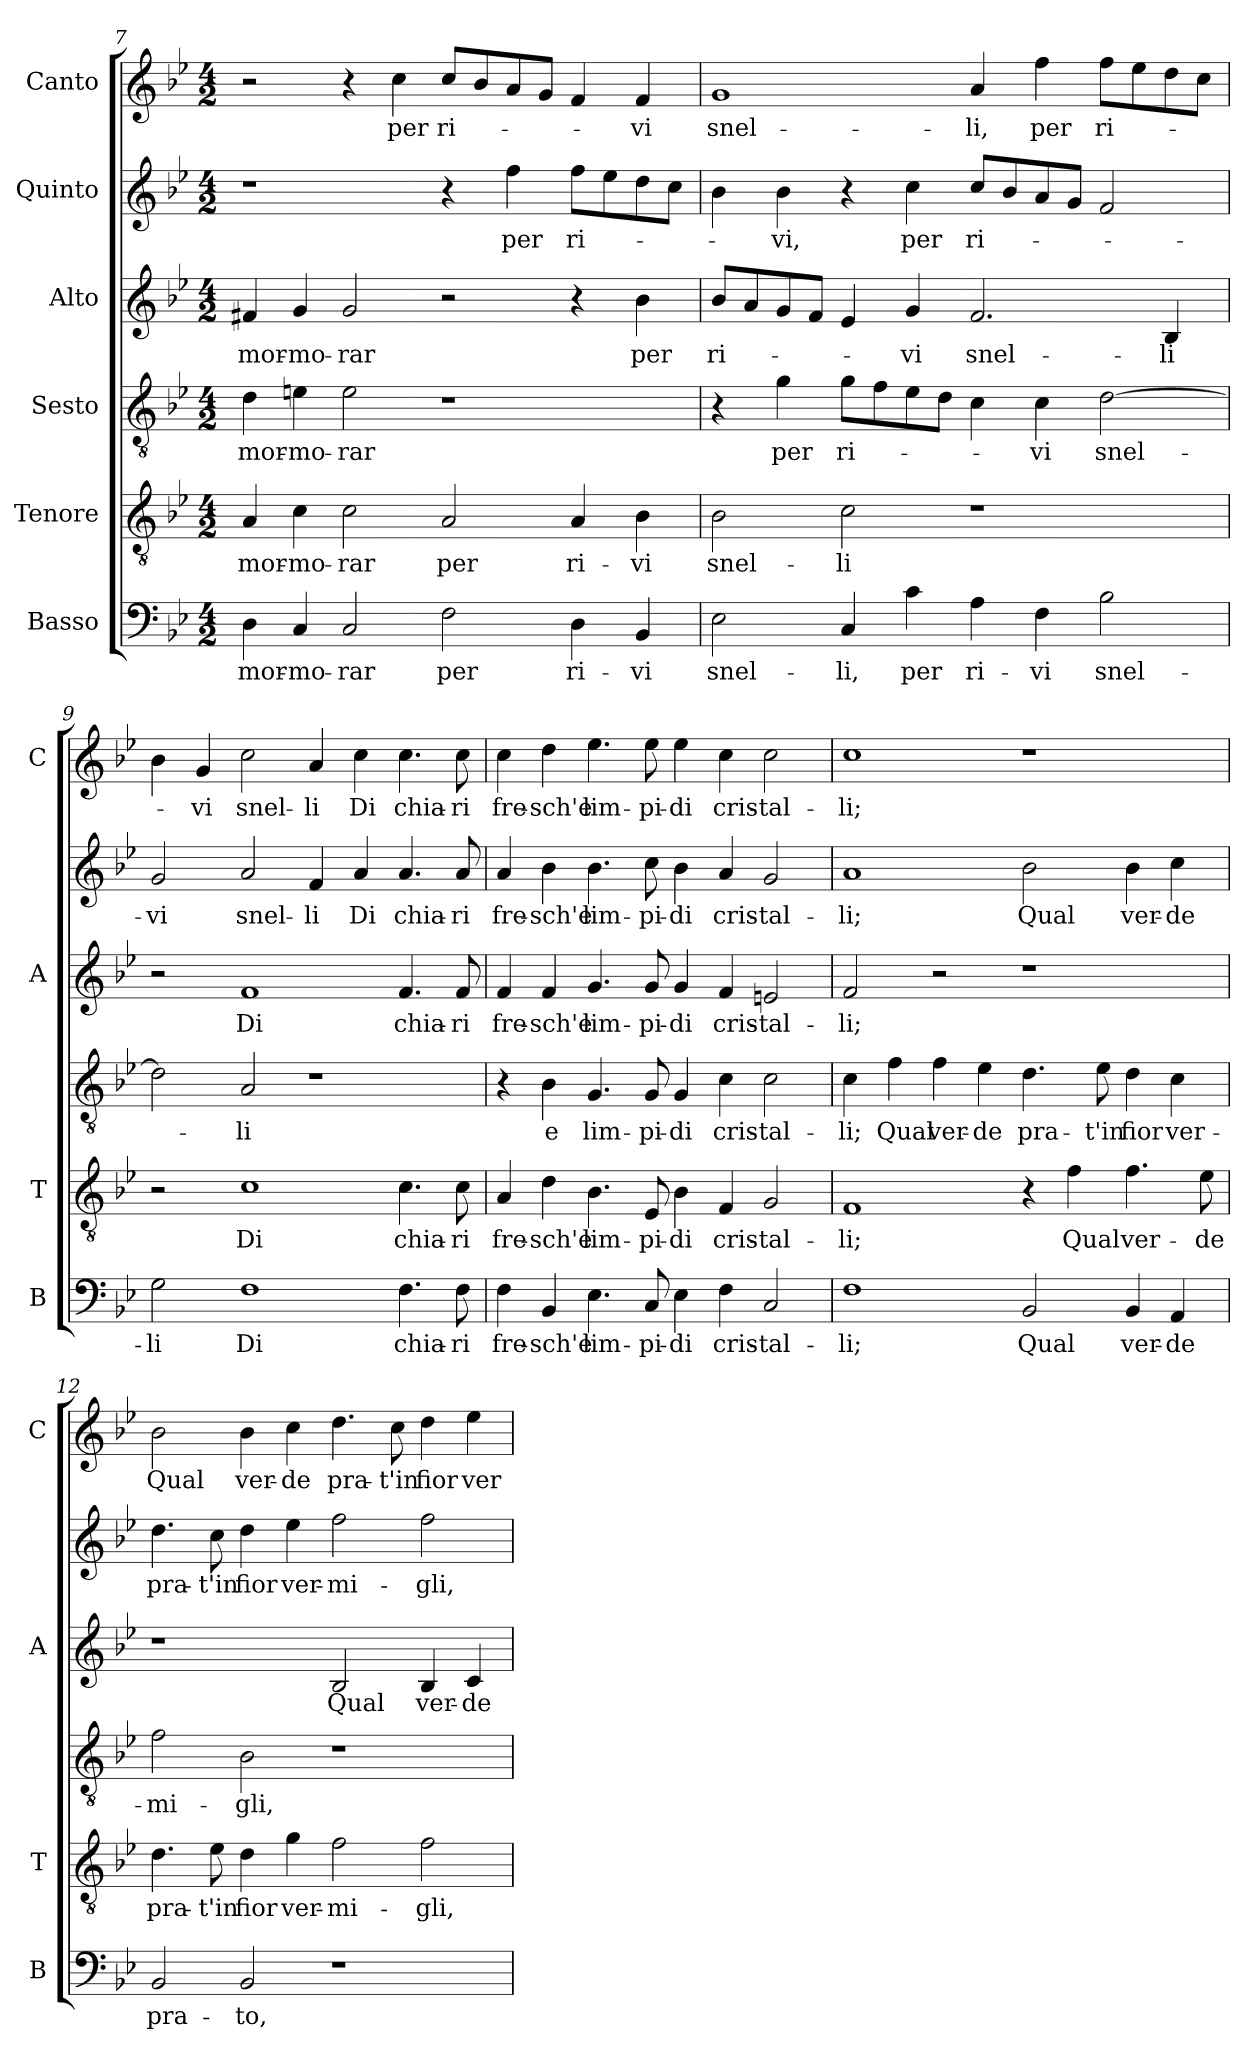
**kern	**text	**kern	**text	**kern	**text	**kern	**text	**kern	**text	**kern	**text
*part6	*part6	*part5	*part5	*part4	*part4	*part3	*part3	*part2	*part2	*part1	*part1
*staff6	*staff6	*staff5	*staff5	*staff4	*staff4	*staff3	*staff3	*staff2	*staff2	*staff1	*staff1
*I"Basso	*	*I"Tenore	*	*I"Sesto	*	*I"Alto	*	*I"Quinto	*	*I"Canto	*
*I'B	*	*I'T	*	*	*	*I'A	*	*	*	*I'C	*
*clefF4	*	*clefGv2	*	*clefGv2	*	*clefG2	*	*clefG2	*	*clefG2	*
*k[b-e-]	*	*k[b-e-]	*	*k[b-e-]	*	*k[b-e-]	*	*k[b-e-]	*	*k[b-e-]	*
*B-:	*	*B-:	*	*B-:	*	*B-:	*	*B-:	*	*B-:	*
*M4/2	*	*M4/2	*	*M4/2	*	*M4/2	*	*M4/2	*	*M4/2	*
=7	=7	=7	=7	=7	=7	=7	=7	=7	=7	=7	=7
!	!LO:LY:b	!	!LO:LY:b	!	!LO:LY:b	!	!LO:LY:b	!	!	!	!
4D\	mor-	4A/	mor-	4d\	mor-	4f#X/	mor-	1r	.	2r	.
!	!LO:LY:b	!	!LO:LY:b	!	!LO:LY:b	!	!LO:LY:b	!	!	!	!
4C/	-mo-	4c\	-mo-	4en\	-mo-	4g/	-mo-	.	.	.	.
!	!LO:LY:b	!	!LO:LY:b	!	!LO:LY:b	!	!LO:LY:b	!	!	!	!
2C/	-rar	2c\	-rar	2e\	-rar	2g/	-rar	.	.	4r	.
!	!	!	!	!	!	!	!	!	!	!	!LO:LY:b
.	.	.	.	.	.	.	.	.	.	4cc\	per
!	!LO:LY:b	!	!LO:LY:b	!	!	!	!	!	!	!	!LO:LY:b
2F\	per	2A/	per	1r	.	2r	.	4r	.	8cc/L	ri-
.	.	.	.	.	.	.	.	.	.	8b-/	.
!	!	!	!	!	!	!	!	!	!LO:LY:b	!	!
.	.	.	.	.	.	.	.	4ff\	per	8a/	.
.	.	.	.	.	.	.	.	.	.	8g/J	.
!	!LO:LY:b	!	!LO:LY:b	!	!	!	!	!	!LO:LY:b	!	!
4D\	ri-	4A/	ri-	.	.	4r	.	8ff\L	ri-	4f/	.
.	.	.	.	.	.	.	.	8ee-\	.	.	.
!	!LO:LY:b	!	!LO:LY:b	!	!	!	!LO:LY:b	!	!	!	!LO:LY:b
4BB-/	-vi	4B-\	-vi	.	.	4b-\	per	8dd\	.	4f/	-vi
.	.	.	.	.	.	.	.	8cc\J	.	.	.
=8	=8	=8	=8	=8	=8	=8	=8	=8	=8	=8	=8
!	!LO:LY:b	!	!LO:LY:b	!	!	!	!LO:LY:b	!	!	!	!LO:LY:b
2E-\	snel-	2B-\	snel-	4r	.	8b-/L	ri-	4b-\	.	1g	snel-
.	.	.	.	.	.	8a/	.	.	.	.	.
!	!	!	!	!	!LO:LY:b	!	!	!	!LO:LY:b	!	!
.	.	.	.	4g\	per	8g/	.	4b-\	-vi,	.	.
.	.	.	.	.	.	8f/J	.	.	.	.	.
!	!LO:LY:b	!	!LO:LY:b	!	!LO:LY:b	!	!	!	!	!	!
4C/	-li,	2c\	-li	8g\L	ri-	4e-/	.	4r	.	.	.
.	.	.	.	8f\	.	.	.	.	.	.	.
!	!LO:LY:b	!	!	!	!	!	!LO:LY:b	!	!LO:LY:b	!	!
4c\	per	.	.	8e-\	.	4g/	-vi	4cc\	per	.	.
.	.	.	.	8d\J	.	.	.	.	.	.	.
!	!LO:LY:b	!	!	!	!	!	!LO:LY:b	!	!LO:LY:b	!	!LO:LY:b
4A\	ri-	1r	.	4c\	.	2.f/	snel-	8cc/L	ri-	4a/	-li,
.	.	.	.	.	.	.	.	8b-/	.	.	.
!	!LO:LY:b	!	!	!	!LO:LY:b	!	!	!	!	!	!LO:LY:b
4F\	-vi	.	.	4c\	-vi	.	.	8a/	.	4ff\	per
.	.	.	.	.	.	.	.	8g/J	.	.	.
!	!LO:LY:b	!	!	!	!LO:LY:b	!	!	!	!	!	!LO:LY:b
2B-\	snel-	.	.	[2d\	snel-	.	.	2f/	.	8ff\L	ri-
.	.	.	.	.	.	.	.	.	.	8ee-\	.
!	!	!	!	!	!	!	!LO:LY:b	!	!	!	!
.	.	.	.	.	.	4B-/	-li	.	.	8dd\	.
.	.	.	.	.	.	.	.	.	.	8cc\J	.
!!LO:LB:g=z
=9	=9	=9	=9	=9	=9	=9	=9	=9	=9	=9	=9
!	!LO:LY:b	!	!	!	!	!	!	!	!LO:LY:b	!	!
2G\	-li	2r	.	2d\]	.	2r	.	2g/	-vi	4b-\	.
!	!	!	!	!	!	!	!	!	!	!	!LO:LY:b
.	.	.	.	.	.	.	.	.	.	4g/	-vi
!	!LO:LY:b	!	!LO:LY:b	!	!LO:LY:b	!	!LO:LY:b	!	!LO:LY:b	!	!LO:LY:b
1F	Di	1c	Di	2A/	-li	1f	Di	2a/	snel-	2cc\	snel-
!	!	!	!	!	!	!	!	!	!LO:LY:b	!	!LO:LY:b
.	.	.	.	1r	.	.	.	4f/	-li	4a/	-li
!	!	!	!	!	!	!	!	!	!LO:LY:b	!	!LO:LY:b
.	.	.	.	.	.	.	.	4a/	Di	4cc\	Di
!	!LO:LY:b	!	!LO:LY:b	!	!	!	!LO:LY:b	!	!LO:LY:b	!	!LO:LY:b
4.F\	chia-	4.c\	chia-	.	.	4.f/	chia-	4.a/	chia-	4.cc\	chia-
!	!LO:LY:b	!	!LO:LY:b	!	!	!	!LO:LY:b	!	!LO:LY:b	!	!LO:LY:b
8F\	-ri	8c\	-ri	.	.	8f/	-ri	8a/	-ri	8cc\	-ri
=10	=10	=10	=10	=10	=10	=10	=10	=10	=10	=10	=10
!	!LO:LY:b	!	!LO:LY:b	!	!	!	!LO:LY:b	!	!LO:LY:b	!	!LO:LY:b
4F\	fre-	4A/	fre-	4r	.	4f/	fre-	4a/	fre-	4cc\	fre-
!	!LO:LY:b	!	!LO:LY:b	!	!LO:LY:b	!	!LO:LY:b	!	!LO:LY:b	!	!LO:LY:b
4BB-/	-sch'e	4d\	-sch'e	4B-\	e	4f/	-sch'e	4b-\	-sch'e	4dd\	-sch'e
!	!LO:LY:b	!	!LO:LY:b	!	!LO:LY:b	!	!LO:LY:b	!	!LO:LY:b	!	!LO:LY:b
4.E-\	lim-	4.B-\	lim-	4.G/	lim-	4.g/	lim-	4.b-\	lim-	4.ee-\	lim-
!	!LO:LY:b	!	!LO:LY:b	!	!LO:LY:b	!	!LO:LY:b	!	!LO:LY:b	!	!LO:LY:b
8C/	-pi-	8E-/	-pi-	8G/	-pi-	8g/	-pi-	8cc\	-pi-	8ee-\	-pi-
!	!LO:LY:b	!	!LO:LY:b	!	!LO:LY:b	!	!LO:LY:b	!	!LO:LY:b	!	!LO:LY:b
4E-\	-di	4B-\	-di	4G/	-di	4g/	-di	4b-\	-di	4ee-\	-di
!	!LO:LY:b	!	!LO:LY:b	!	!LO:LY:b	!	!LO:LY:b	!	!LO:LY:b	!	!LO:LY:b
4F\	cris-	4F/	cris-	4c\	cris-	4f/	cris-	4a/	cris-	4cc\	cris-
!	!LO:LY:b	!	!LO:LY:b	!	!LO:LY:b	!	!LO:LY:b	!	!LO:LY:b	!	!LO:LY:b
2C/	-tal-	2G/	-tal-	2c\	-tal-	2en/	-tal-	2g/	-tal-	2cc\	-tal-
=11	=11	=11	=11	=11	=11	=11	=11	=11	=11	=11	=11
!	!LO:LY:b	!	!LO:LY:b	!	!LO:LY:b	!	!LO:LY:b	!	!LO:LY:b	!	!LO:LY:b
1F	-li;	1F	-li;	4c\	-li;	2f/	-li;	1a	-li;	1cc	-li;
!	!	!	!	!	!LO:LY:b	!	!	!	!	!	!
.	.	.	.	4f\	Qual	.	.	.	.	.	.
!	!	!	!	!	!LO:LY:b	!	!	!	!	!	!
.	.	.	.	4f\	ver-	2r	.	.	.	.	.
!	!	!	!	!	!LO:LY:b	!	!	!	!	!	!
.	.	.	.	4e-\	-de	.	.	.	.	.	.
!	!LO:LY:b	!	!	!	!LO:LY:b	!	!	!	!LO:LY:b	!	!
2BB-/	Qual	4r	.	4.d\	pra-	1r	.	2b-\	Qual	1r	.
!	!	!	!LO:LY:b	!	!	!	!	!	!	!	!
.	.	4f\	Qual	.	.	.	.	.	.	.	.
!	!	!	!	!	!LO:LY:b	!	!	!	!	!	!
.	.	.	.	8e-\	-t'in	.	.	.	.	.	.
!	!LO:LY:b	!	!LO:LY:b	!	!LO:LY:b	!	!	!	!LO:LY:b	!	!
4BB-/	ver-	4.f\	ver-	4d\	fior	.	.	4b-\	ver-	.	.
!	!LO:LY:b	!	!	!	!LO:LY:b	!	!	!	!LO:LY:b	!	!
4AA/	-de	.	.	4c\	ver-	.	.	4cc\	-de	.	.
!	!	!	!LO:LY:b	!	!	!	!	!	!	!	!
.	.	8e-\	-de	.	.	.	.	.	.	.	.
!!LO:PB:g=z
=12	=12	=12	=12	=12	=12	=12	=12	=12	=12	=12	=12
!	!LO:LY:b	!	!LO:LY:b	!	!LO:LY:b	!	!	!	!LO:LY:b	!	!LO:LY:b
2BB-/	pra-	4.d\	pra-	2f\	-mi-	1r	.	4.dd\	pra-	2b-\	Qual
!	!	!	!LO:LY:b	!	!	!	!	!	!LO:LY:b	!	!
.	.	8e-\	-t'in	.	.	.	.	8cc\	-t'in	.	.
!	!LO:LY:b	!	!LO:LY:b	!	!LO:LY:b	!	!	!	!LO:LY:b	!	!LO:LY:b
2BB-/	-to,	4d\	fior	2B-\	-gli,	.	.	4dd\	fior	4b-\	ver-
!	!	!	!LO:LY:b	!	!	!	!	!	!LO:LY:b	!	!LO:LY:b
.	.	4g\	ver-	.	.	.	.	4ee-\	ver-	4cc\	-de
!	!	!	!LO:LY:b	!	!	!	!LO:LY:b	!	!LO:LY:b	!	!LO:LY:b
1r	.	2f\	-mi-	1r	.	2B-/	Qual	2ff\	-mi-	4.dd\	pra-
!	!	!	!	!	!	!	!	!	!	!	!LO:LY:b
.	.	.	.	.	.	.	.	.	.	8cc\	-t'in
!	!	!	!LO:LY:b	!	!	!	!LO:LY:b	!	!LO:LY:b	!	!LO:LY:b
.	.	2f\	-gli,	.	.	4B-/	ver-	2ff\	-gli,	4dd\	fior
!	!	!	!	!	!	!	!LO:LY:b	!	!	!	!LO:LY:b
.	.	.	.	.	.	4c/	-de	.	.	4ee-\	ver-
=	=	=	=	=	=	=	=	=	=	=	=
*-	*-	*-	*-	*-	*-	*-	*-	*-	*-	*-	*-
